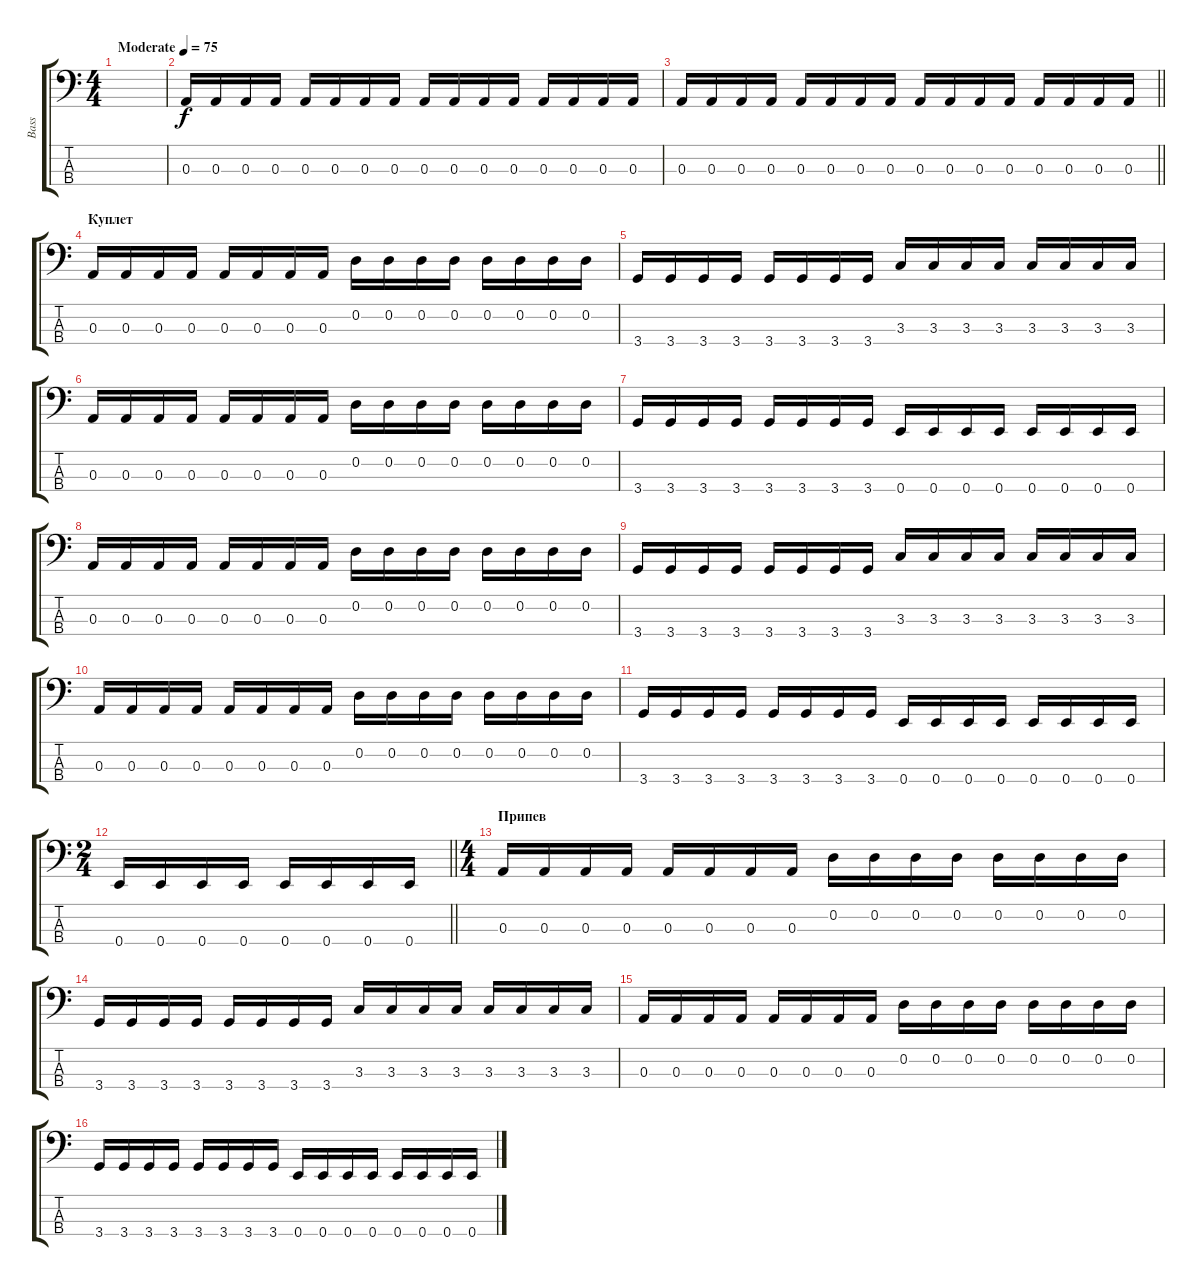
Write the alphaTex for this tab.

\track ("Bass" "Bass") {instrument electricbassfinger}
\staff {score tabs}
\tuning (G2 D2 A1 E1) {hide}
\ts (4 4)
\tempo (75 "Moderate")
\clef f4
\ks c
|
0.3.16 0.3.16 0.3.16 0.3.16 0.3.16 0.3.16 0.3.16 0.3.16 0.3.16 0.3.16 0.3.16 0.3.16 0.3.16 0.3.16 0.3.16 0.3.16 |
\barLineRight lightlight
0.3.16 0.3.16 0.3.16 0.3.16 0.3.16 0.3.16 0.3.16 0.3.16 0.3.16 0.3.16 0.3.16 0.3.16 0.3.16 0.3.16 0.3.16 0.3.16 |
\section ("" "Куплет")
0.3.16 0.3.16 0.3.16 0.3.16 0.3.16 0.3.16 0.3.16 0.3.16 0.2.16 0.2.16 0.2.16 0.2.16 0.2.16 0.2.16 0.2.16 0.2.16 |
3.4.16 3.4.16 3.4.16 3.4.16 3.4.16 3.4.16 3.4.16 3.4.16 3.3.16 3.3.16 3.3.16 3.3.16 3.3.16 3.3.16 3.3.16 3.3.16 |
0.3.16 0.3.16 0.3.16 0.3.16 0.3.16 0.3.16 0.3.16 0.3.16 0.2.16 0.2.16 0.2.16 0.2.16 0.2.16 0.2.16 0.2.16 0.2.16 |
3.4.16 3.4.16 3.4.16 3.4.16 3.4.16 3.4.16 3.4.16 3.4.16 0.4.16 0.4.16 0.4.16 0.4.16 0.4.16 0.4.16 0.4.16 0.4.16 |
0.3.16 0.3.16 0.3.16 0.3.16 0.3.16 0.3.16 0.3.16 0.3.16 0.2.16 0.2.16 0.2.16 0.2.16 0.2.16 0.2.16 0.2.16 0.2.16 |
3.4.16 3.4.16 3.4.16 3.4.16 3.4.16 3.4.16 3.4.16 3.4.16 3.3.16 3.3.16 3.3.16 3.3.16 3.3.16 3.3.16 3.3.16 3.3.16 |
0.3.16 0.3.16 0.3.16 0.3.16 0.3.16 0.3.16 0.3.16 0.3.16 0.2.16 0.2.16 0.2.16 0.2.16 0.2.16 0.2.16 0.2.16 0.2.16 |
3.4.16 3.4.16 3.4.16 3.4.16 3.4.16 3.4.16 3.4.16 3.4.16 0.4.16 0.4.16 0.4.16 0.4.16 0.4.16 0.4.16 0.4.16 0.4.16 |
\ts (2 4)
\barLineRight lightlight
0.4.16 0.4.16 0.4.16 0.4.16 0.4.16 0.4.16 0.4.16 0.4.16 |
\ts (4 4)
\section ("" "Припев")
0.3.16 0.3.16 0.3.16 0.3.16 0.3.16 0.3.16 0.3.16 0.3.16 0.2.16 0.2.16 0.2.16 0.2.16 0.2.16 0.2.16 0.2.16 0.2.16 |
3.4.16 3.4.16 3.4.16 3.4.16 3.4.16 3.4.16 3.4.16 3.4.16 3.3.16 3.3.16 3.3.16 3.3.16 3.3.16 3.3.16 3.3.16 3.3.16 |
0.3.16 0.3.16 0.3.16 0.3.16 0.3.16 0.3.16 0.3.16 0.3.16 0.2.16 0.2.16 0.2.16 0.2.16 0.2.16 0.2.16 0.2.16 0.2.16 |
3.4.16 3.4.16 3.4.16 3.4.16 3.4.16 3.4.16 3.4.16 3.4.16 0.4.16 0.4.16 0.4.16 0.4.16 0.4.16 0.4.16 0.4.16 0.4.16
